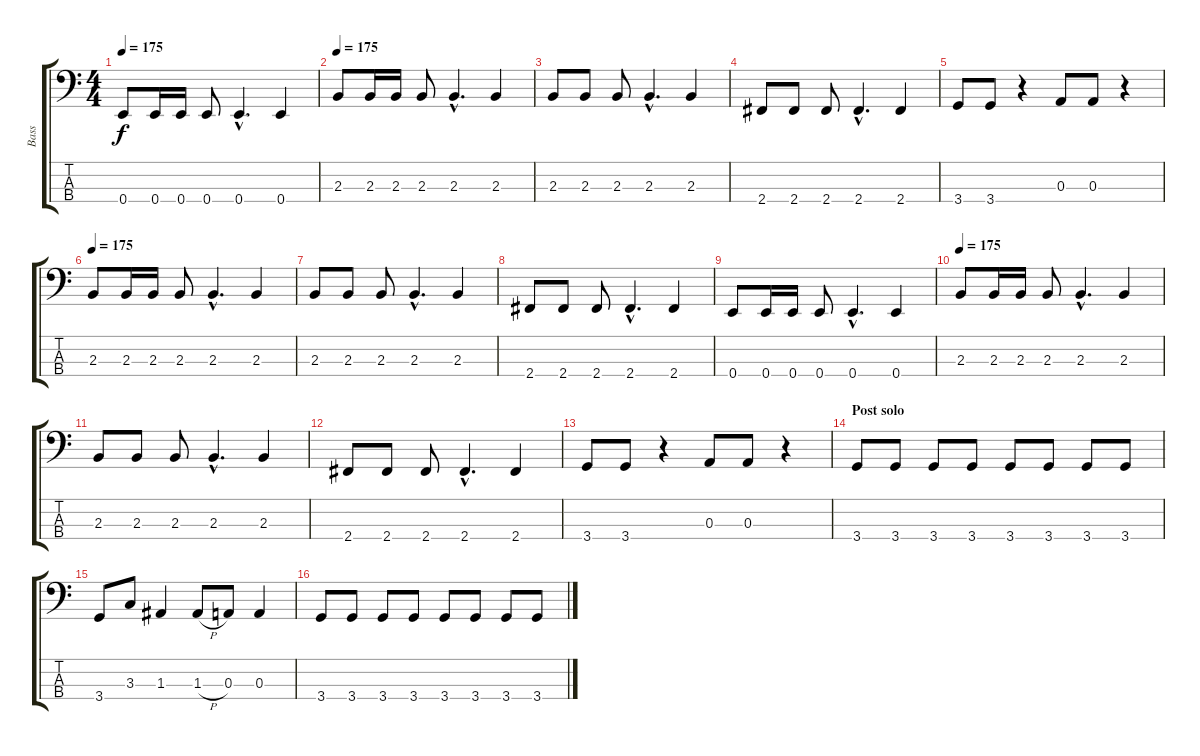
\track ("Bass" "Bass") {instrument electricbasspick}
\staff {score tabs}
\tuning (G2 D2 A1 E1) {hide}
\ts (4 4)
\tempo 175
\clef f4
\ks c
0.4.8{dy f} 0.4.16 0.4.16 0.4.8 0.4{hac}.4{d} 0.4.4 |
\tempo 175
2.3.8 2.3.16 2.3.16 2.3.8 2.3{hac}.4{d} 2.3.4 |
2.3.8 2.3.8 2.3.8 2.3{hac}.4{d} 2.3.4 |
2.4.8 2.4.8 2.4.8 2.4{hac}.4{d} 2.4.4 |
3.4.8 3.4.8 r.4 0.3.8 0.3.8 r.4 |
\tempo 175
2.3.8 2.3.16 2.3.16 2.3.8 2.3{hac}.4{d} 2.3.4 |
2.3.8 2.3.8 2.3.8 2.3{hac}.4{d} 2.3.4 |
2.4.8 2.4.8 2.4.8 2.4{hac}.4{d} 2.4.4 |
0.4.8 0.4.16 0.4.16 0.4.8 0.4{hac}.4{d} 0.4.4 |
\tempo 175
2.3.8 2.3.16 2.3.16 2.3.8 2.3{hac}.4{d} 2.3.4 |
2.3.8 2.3.8 2.3.8 2.3{hac}.4{d} 2.3.4 |
2.4.8 2.4.8 2.4.8 2.4{hac}.4{d} 2.4.4 |
3.4.8 3.4.8 r.4 0.3.8 0.3.8 r.4 |
\section ("" "Post solo")
3.4.8 3.4.8 3.4.8 3.4.8 3.4.8 3.4.8 3.4.8 3.4.8 |
3.4.8 3.3.8 1.3.4 1.3{h}.8 0.3.8 0.3.4 |
3.4.8 3.4.8 3.4.8 3.4.8 3.4.8 3.4.8 3.4.8 3.4.8
